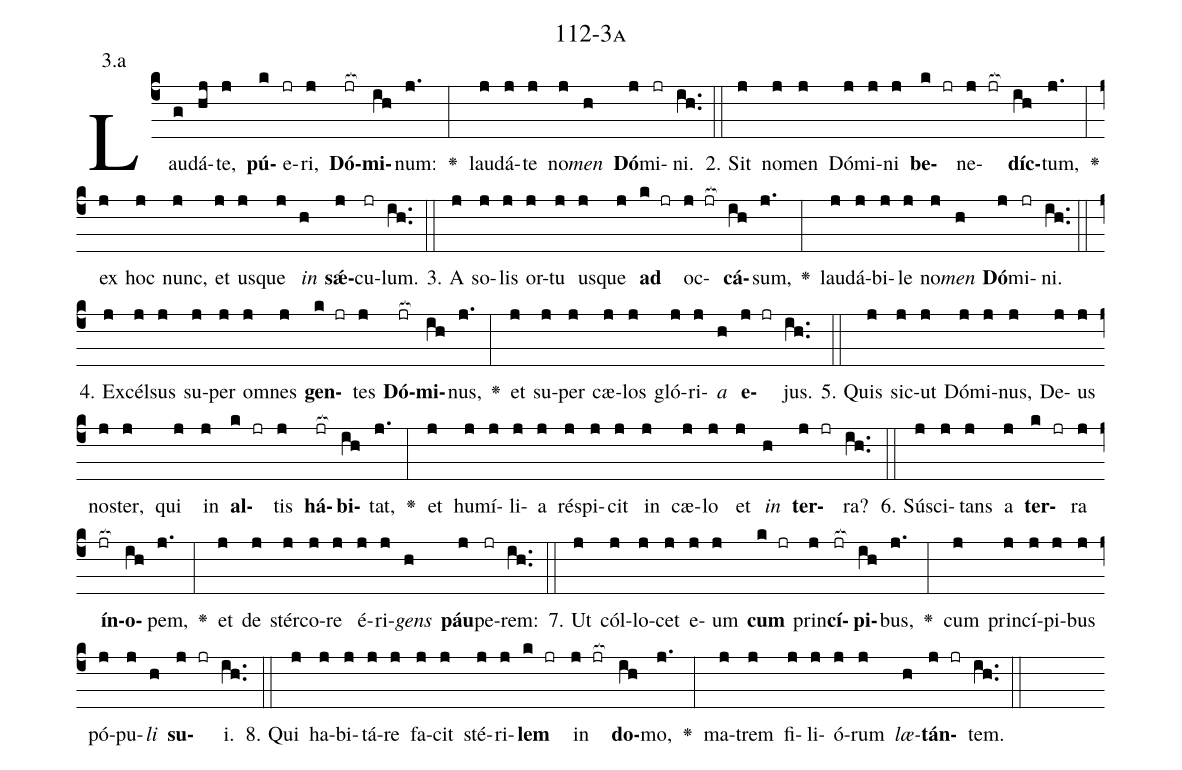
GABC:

name: 112-3a;
annotation: 3.a;
%%
(c4)Lau(g)dá(hj)te,(j) <b>pú</b>(k)e(jr)ri,(j) <b>Dó</b>(jr[ocb:1{])<b>mi</b>(ih[ocb:0}])num:(j.) <v>\greheightstar</v>(:) lau(j)dá(j)te(j) no(j)<i>men</i>(h) <b>Dó</b>(j)mi(jr)ni.(ih..) (::)
2. Sit(j) no(j)men(j) Dó(j)mi(j)ni(j) <b>be</b>(k jr)ne(j jr[ocb:1{])<b>díc</b>(ih[ocb:0}])tum,(j.) <v>\greheightstar</v>(:) ex(j) hoc(j) nunc,(j) et(j) us(j)que(j) <i>in</i>(h) <b>sǽ</b>(j)cu(jr)lum.(ih..) (::)
3. A(j) so(j)lis(j) or(j)tu(j) us(j)que(j) <b>ad</b>(k jr) oc(j jr[ocb:1{])<b>cá</b>(ih[ocb:0}])sum,(j.) <v>\greheightstar</v>(:) lau(j)dá(j)bi(j)le(j) no(j)<i>men</i>(h) <b>Dó</b>(j)mi(jr)ni.(ih..) (::)
4. Ex(j)cél(j)sus(j) su(j)per(j) om(j)nes(j) <b>gen</b>(k jr)tes(j) <b>Dó</b>(jr[ocb:1{])<b>mi</b>(ih[ocb:0}])nus,(j.) <v>\greheightstar</v>(:) et(j) su(j)per(j) cæ(j)los(j) gló(j)ri(j)<i>a</i>(h) <b>e</b>(j jr)jus.(ih..) (::)
5. Quis(j) sic(j)ut(j) Dó(j)mi(j)nus,(j) De(j)us(j) nos(j)ter,(j) qui(j) in(j) <b>al</b>(k jr)tis(j) <b>há</b>(jr[ocb:1{])<b>bi</b>(ih[ocb:0}])tat,(j.) <v>\greheightstar</v>(:) et(j) hu(j)mí(j)li(j)a(j) ré(j)spi(j)cit(j) in(j) cæ(j)lo(j) et(j) <i>in</i>(h) <b>ter</b>(j jr)ra?(ih..) (::)
6. Sú(j)sci(j)tans(j) a(j) <b>ter</b>(k jr)ra(j) <b>ín</b>(jr[ocb:1{])<b>o</b>(ih[ocb:0}])pem,(j.) <v>\greheightstar</v>(:) et(j) de(j) stér(j)co(j)re(j) é(j)ri(j)<i>gens</i>(h) <b>páu</b>(j)pe(jr)rem:(ih..) (::)
7. Ut(j) cól(j)lo(j)cet(j) e(j)um(j) <b>cum</b>(k jr) prin(j)<b>cí</b>(jr[ocb:1{])<b>pi</b>(ih[ocb:0}])bus,(j.) <v>\greheightstar</v>(:) cum(j) prin(j)cí(j)pi(j)bus(j) pó(j)pu(j)<i>li</i>(h) <b>su</b>(j jr)i.(ih..) (::)
8. Qui(j) ha(j)bi(j)tá(j)re(j) fa(j)cit(j) sté(j)ri(j)<b>lem</b>(k jr) in(j jr[ocb:1{]) <b>do</b>(ih[ocb:0}])mo,(j.) <v>\greheightstar</v>(:) ma(j)trem(j) fi(j)li(j)ó(j)rum(j) <i>læ</i>(h)<b>tán</b>(j jr)tem.(ih..) (::)
